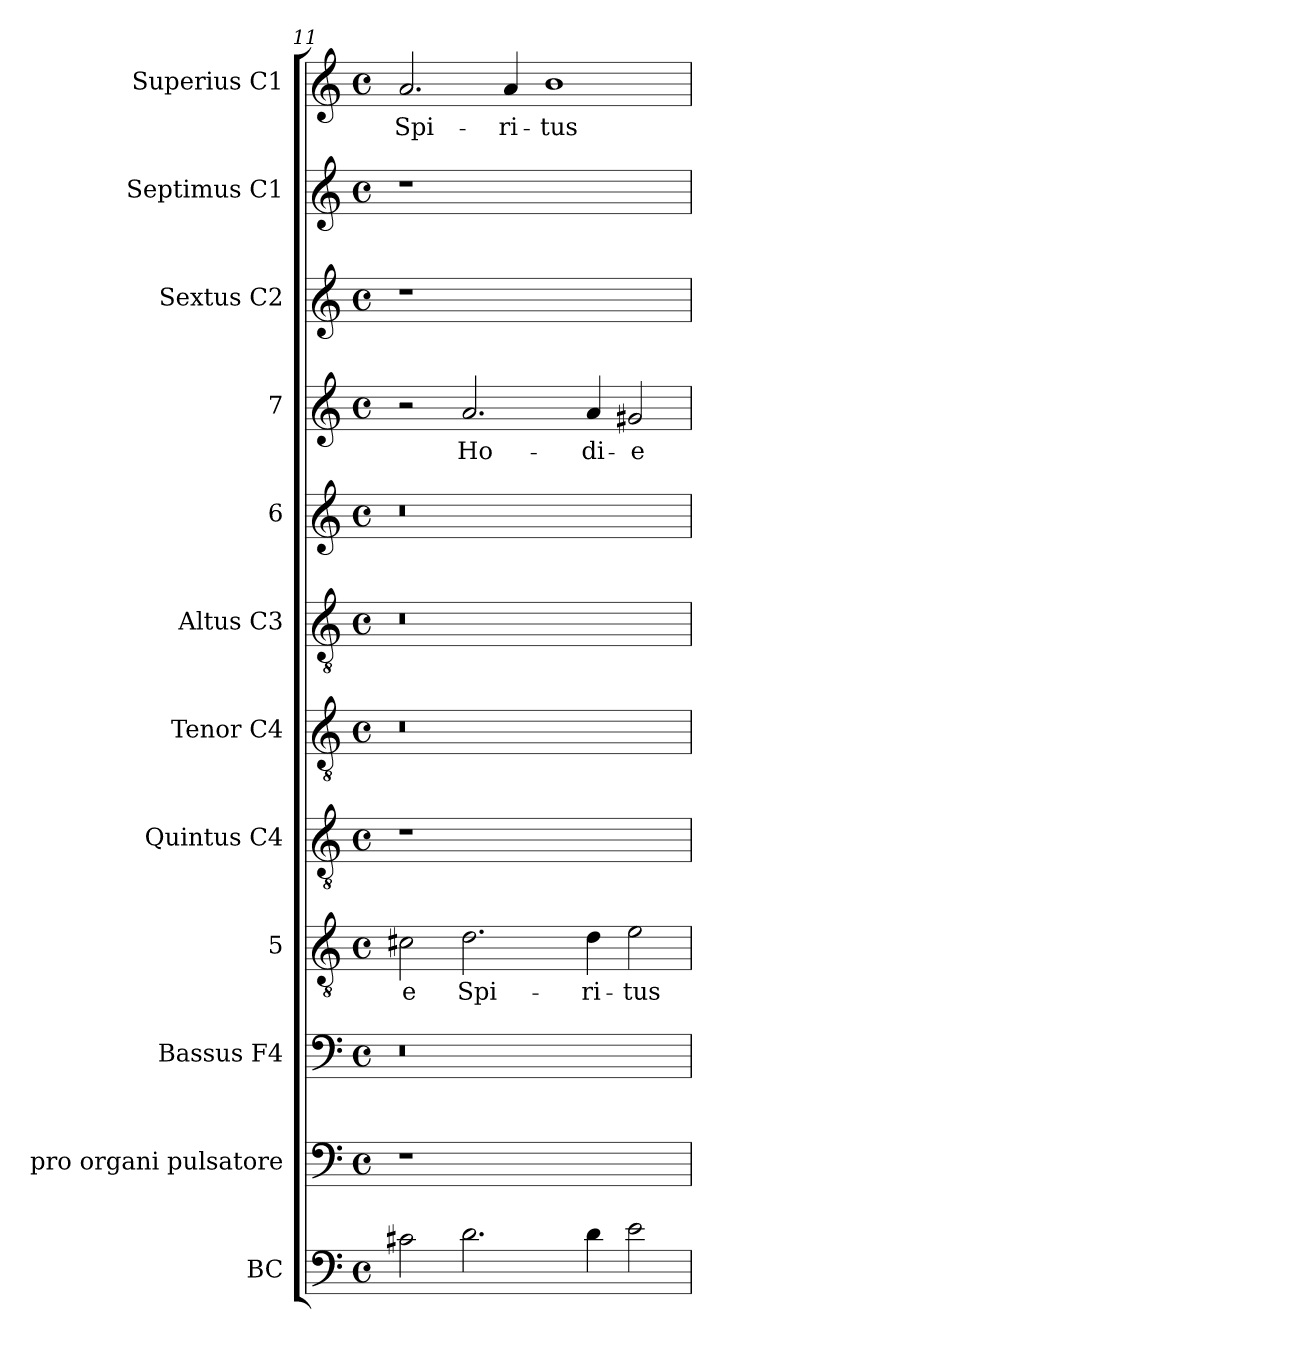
**kern	**text	**kern	**kern	**kern	**text	**kern	**kern	**kern	**kern	**kern	**text	**kern	**kern	**kern	**text
*part12	*part12	*part11	*part10	*part9	*part9	*part8	*part7	*part6	*part5	*part4	*part4	*part3	*part2	*part1	*part1
*staff12	*staff12	*staff11	*staff10	*staff9	*staff9	*staff8	*staff7	*staff6	*staff5	*staff4	*staff4	*staff3	*staff2	*staff1	*staff1
*I"BC	*	*I"pro organi  pulsatore	*I"Bassus  F4	*I"5	*	*I"Quintus  C4	*I"Tenor  C4	*I"Altus  C3	*I"6	*I"7	*	*I"Sextus  C2	*I"Septimus  C1	*I"Superius  C1	*
*I'BC	*	*	*I'B	*	*	*	*I'T	*I'A	*	*	*	*I'S	*	*I'S	*
*clefF4	*	*clefF4	*clefF4	*clefGv2	*	*clefGv2	*clefGv2	*clefGv2	*clefG2	*clefG2	*	*clefG2	*clefG2	*clefG2	*
*k[]	*	*k[]	*k[]	*k[]	*	*k[]	*k[]	*k[]	*k[]	*k[]	*	*k[]	*k[]	*k[]	*
*C:	*	*C:	*C:	*C:	*	*C:	*C:	*C:	*C:	*C:	*	*C:	*C:	*C:	*
*M4/4	*	*M4/4	*M4/4	*M4/4	*	*M4/4	*M4/4	*M4/4	*M4/4	*M4/4	*	*M4/4	*M4/4	*M4/4	*
*met(c)	*	*met(c)	*met(c)	*met(c)	*	*met(c)	*met(c)	*met(c)	*met(c)	*met(c)	*	*met(c)	*met(c)	*met(c)	*
=11	=11	=11	=11	=11	=11	=11	=11	=11	=11	=11	=11	=11	=11	=11	=11
!	!LO:LY:a:cj	!	!	!	!LO:LY:b:cj	!	!	!	!	!	!	!	!	!	!LO:LY:b:cj
2c#X\	.	1r	0r	2c#X\	-e	1r	0r	0r	0r	2r	.	1r	1r	2.a/	Spi-
!	!LO:LY:a:cj	!	!	!	!LO:LY:b:cj	!	!	!	!	!	!LO:LY:b:cj	!	!	!	!
2.d\	.	.	.	2.d\	Spi-	.	.	.	.	2.a/	Ho-	.	.	.	.
!	!	!	!	!	!	!	!	!	!	!	!	!	!	!	!LO:LY:b:cj
.	.	.	.	.	.	.	.	.	.	.	.	.	.	4a/	-ri-
!	!	!	!	!	!	!	!	!	!	!	!	!	!	!	!LO:LY:b:cj
.	.	1ryy	.	.	.	1ryy	.	.	.	.	.	1ryy	1ryy	1b	-tus
!	!LO:LY:a:cj	!	!	!	!LO:LY:b:cj	!	!	!	!	!	!LO:LY:b:cj	!	!	!	!
4d\	.	.	.	4d\	-ri-	.	.	.	.	4a/	-di-	.	.	.	.
!	!LO:LY:a:cj	!	!	!	!LO:LY:b:cj	!	!	!	!	!	!LO:LY:b:cj	!	!	!	!
2e\	.	.	.	2e\	-tus	.	.	.	.	2g#X/	-e	.	.	.	.
=	=	=	=	=	=	=	=	=	=	=	=	=	=	=	=
*-	*-	*-	*-	*-	*-	*-	*-	*-	*-	*-	*-	*-	*-	*-	*-
